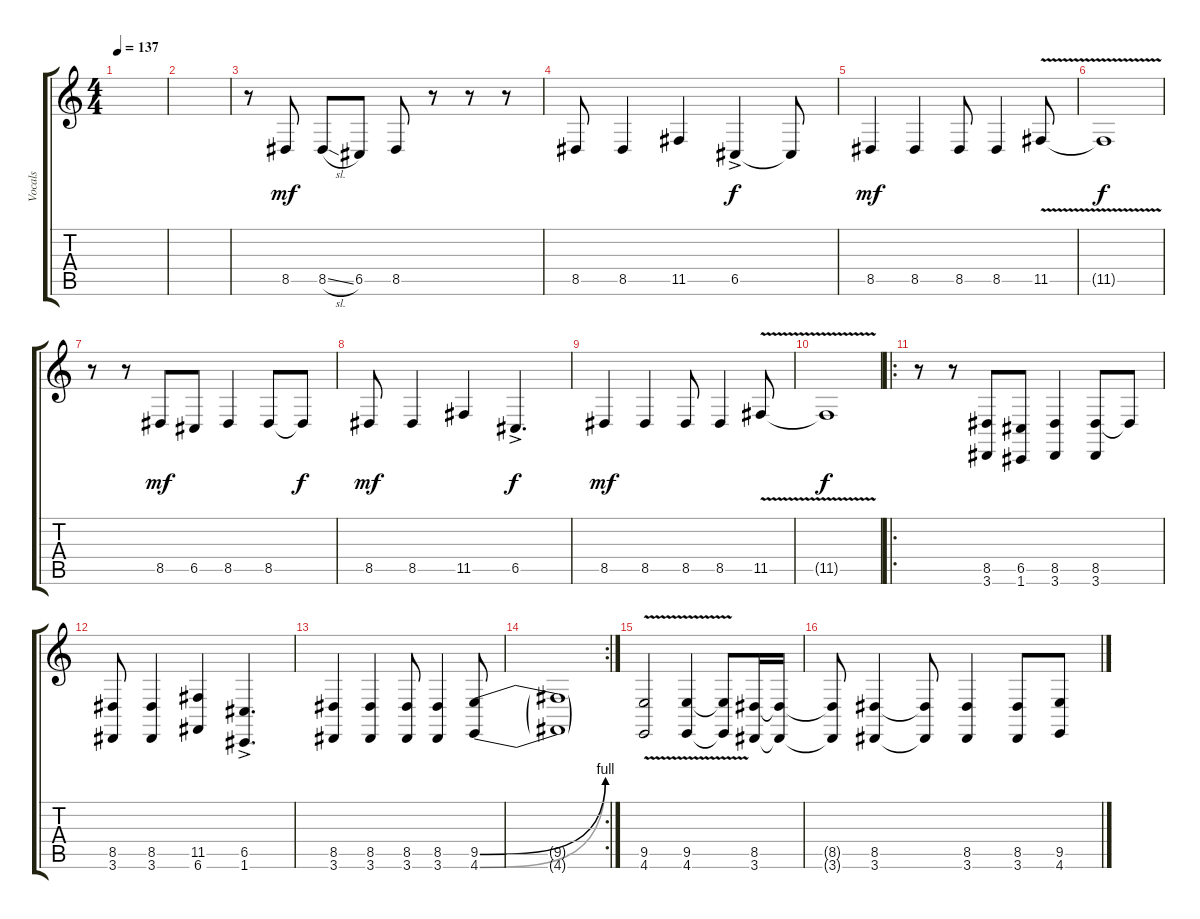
\track ("Vocals" "Vocals") {instrument lead2sawtooth}
\staff {score tabs}
\tuning (D4 A3 F3 C3 G2 C2) {hide}
\ts (4 4)
\tempo 137
\clef g2
\ks c
|
|
r.8 8.5.8{dy mf} 8.5{sl}.8 6.5.8 8.5.8 r.8 r.8 r.8 |
8.5.8 8.5.4 11.5.4 6.5{ac}.4{dy f} 6.5{t}.8 |
8.5.4{dy mf} 8.5.4 8.5.8 8.5.4 11.5{v}.8 |
11.5{t}.1{dy f} |
r.8 r.8 8.5.8{dy mf} 6.5.8 8.5.4 8.5.8 8.5{t}.8{dy f} |
8.5.8{dy mf} 8.5.4 11.5.4 6.5{ac}.4{d dy f} |
8.5.4{dy mf} 8.5.4 8.5.8 8.5.4 11.5{v}.8 |
11.5{t}.1{dy f} |
\ro
r.8 r.8 (8.5 3.6).8 (6.5 1.6).8 (8.5 3.6).4 (8.5 3.6).8 8.5{t}.8 |
(8.5 3.6).8 (8.5 3.6).4 (11.5 6.6).4 (6.5{ac} 1.6).4{d} |
(8.5 3.6).4 (8.5 3.6).4 (8.5 3.6).8 (8.5 3.6).4 (9.5{be (bend 0 0 60 4)} 4.6{be (bend 0 0 60 4)}).8 |
\rc 2
(9.5{t} 4.6{t}).1 |
(9.5{v} 4.6).2 (9.5{v} 4.6).4 (9.5{t} 4.6{t}).8 (8.5 3.6).16 (8.5{t} 3.6{t}).16 |
(8.5{t} 3.6{t}).8 (8.5 3.6).4 (8.5{t} 3.6{t}).8 (8.5 3.6).4 (8.5 3.6).8 (9.5 4.6).8
